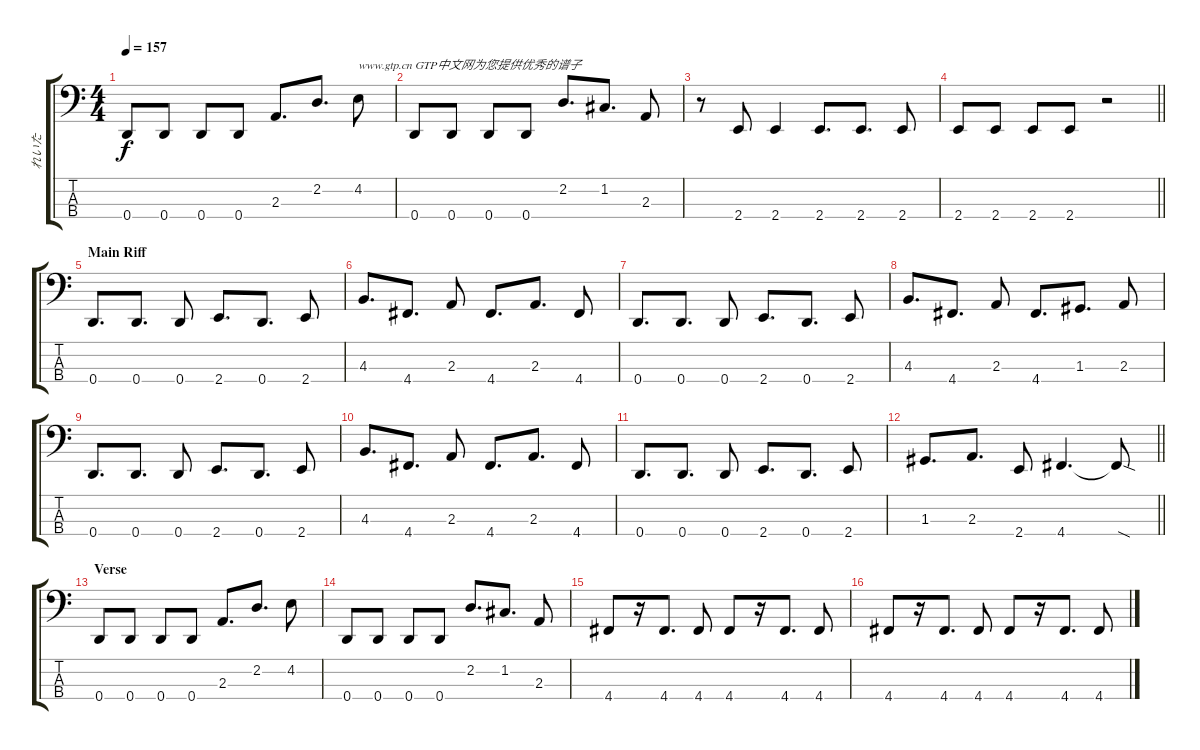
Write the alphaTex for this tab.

\track ("れいた" "れいた") {instrument electricbasspick}
\staff {score tabs}
\tuning (F2 C2 G1 D1) {hide}
\ts (4 4)
\tempo 157
\clef f4
\ks c
0.4.8{dy f} 0.4.8 0.4.8 0.4.8 2.3.8{d} 2.2.8{d} 4.2.8{txt "www.gtp.cn GTP中文网为您提供优秀的谱子"} |
0.4.8 0.4.8 0.4.8 0.4.8 2.2.8{d} 1.2.8{d} 2.3.8 |
r.8 2.4.8 2.4.4 2.4.8{d} 2.4.8{d} 2.4.8 |
\barLineRight lightlight
2.4.8 2.4.8 2.4.8 2.4.8 r.2 |
\section ("" "Main Riff")
0.4.8{d} 0.4.8{d} 0.4.8 2.4.8{d} 0.4.8{d} 2.4.8 |
4.3.8{d} 4.4.8{d} 2.3.8 4.4.8{d} 2.3.8{d} 4.4.8 |
0.4.8{d} 0.4.8{d} 0.4.8 2.4.8{d} 0.4.8{d} 2.4.8 |
4.3.8{d} 4.4.8{d} 2.3.8 4.4.8{d} 1.3.8{d} 2.3.8 |
0.4.8{d} 0.4.8{d} 0.4.8 2.4.8{d} 0.4.8{d} 2.4.8 |
4.3.8{d} 4.4.8{d} 2.3.8 4.4.8{d} 2.3.8{d} 4.4.8 |
0.4.8{d} 0.4.8{d} 0.4.8 2.4.8{d} 0.4.8{d} 2.4.8 |
\barLineRight lightlight
1.3.8{d} 2.3.8{d} 2.4.8 4.4.4{d} 4.4{sod t}.8 |
\section ("" "Verse")
0.4.8 0.4.8 0.4.8 0.4.8 2.3.8{d} 2.2.8{d} 4.2.8 |
0.4.8 0.4.8 0.4.8 0.4.8 2.2.8{d} 1.2.8{d} 2.3.8 |
4.4.8 r.16 4.4.8{d} 4.4.8 4.4.8 r.16 4.4.8{d} 4.4.8 |
4.4.8 r.16 4.4.8{d} 4.4.8 4.4.8 r.16 4.4.8{d} 4.4.8
